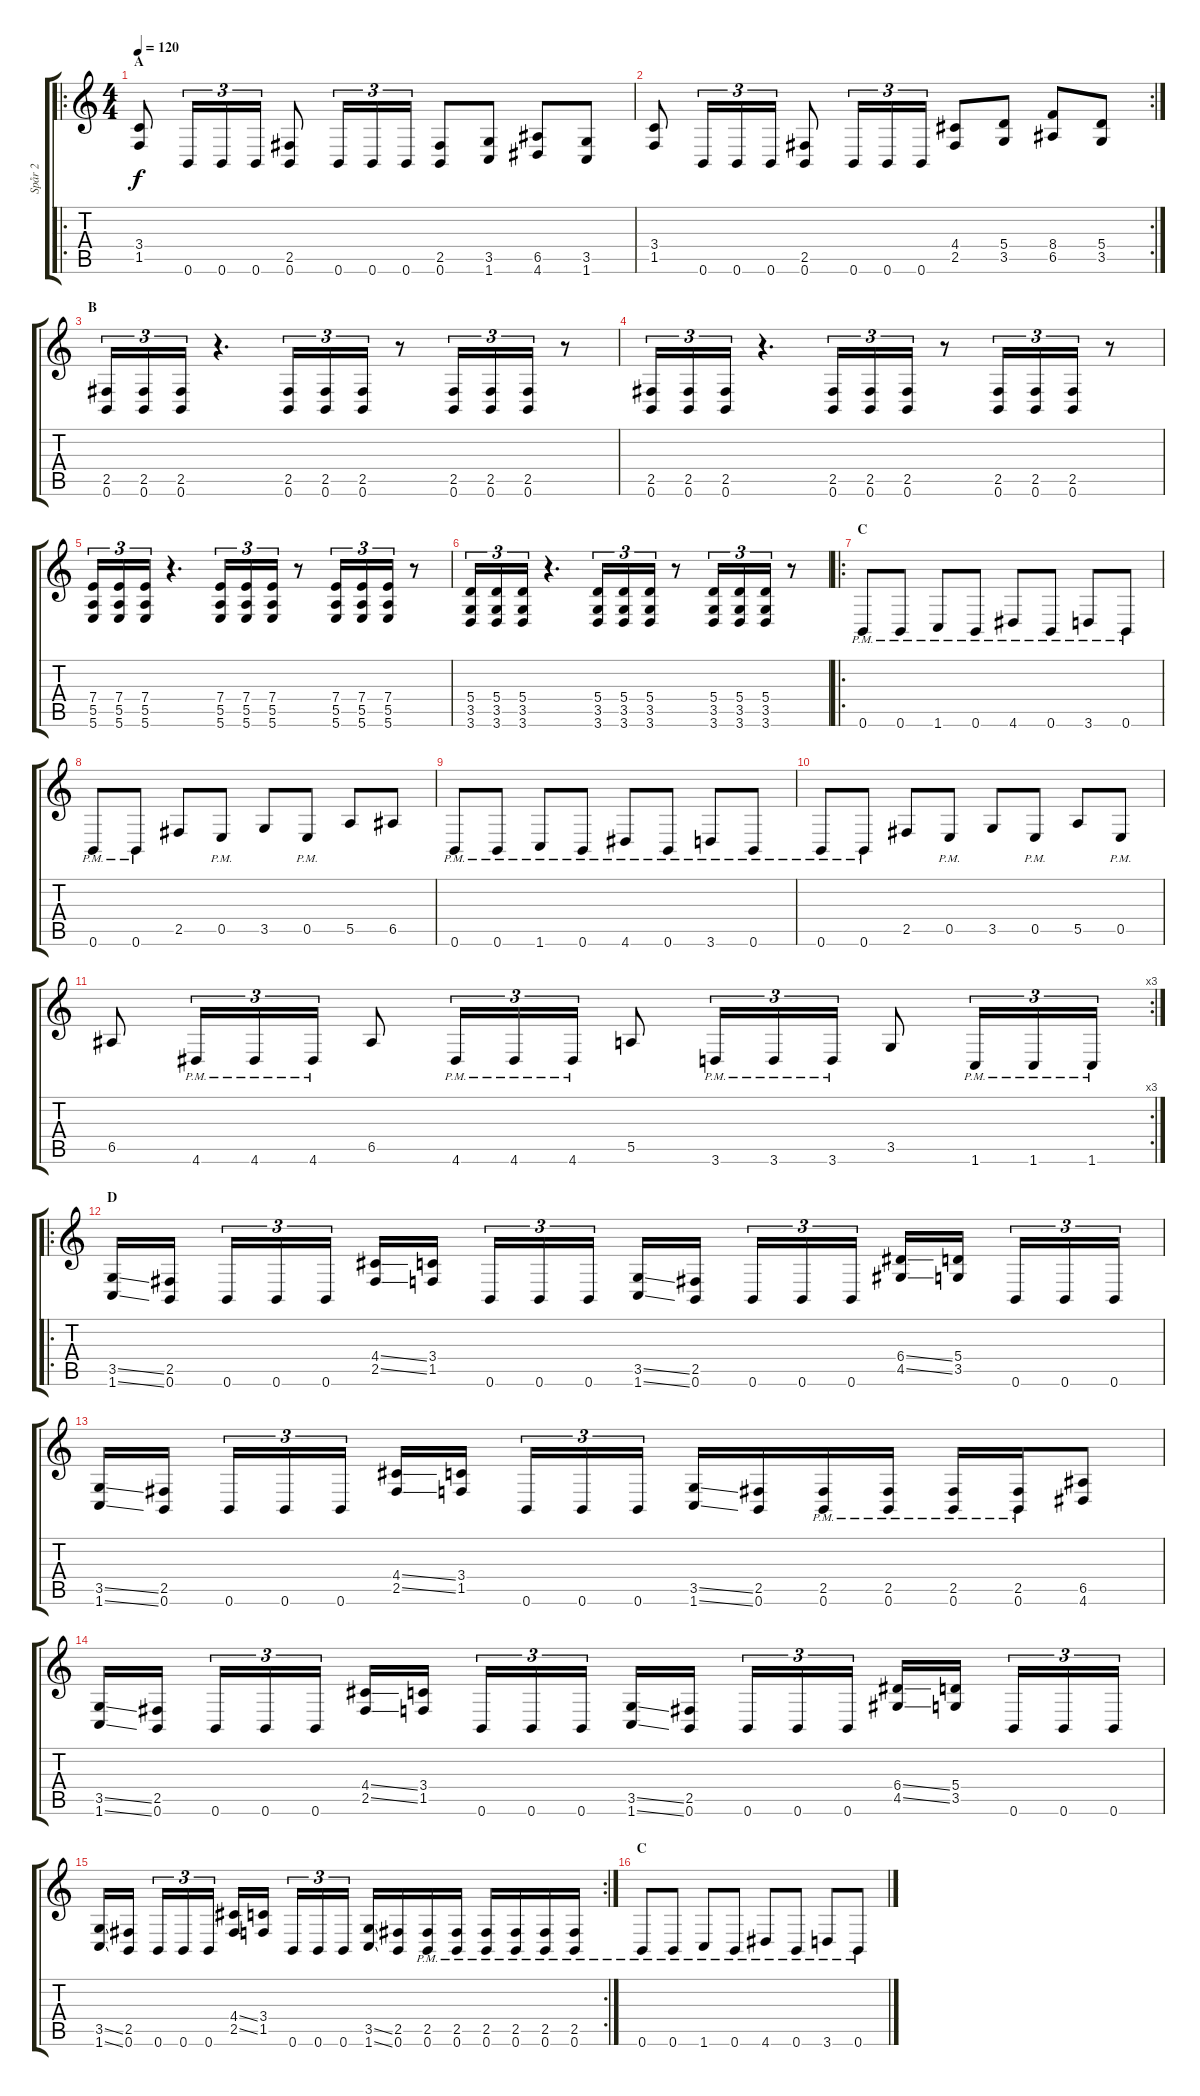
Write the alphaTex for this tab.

\track ("Spår 2" "Spår 2") {instrument distortionguitar}
\staff {score tabs}
\tuning (B3 Gb3 D3 A2 E2 B1) {hide}
\ro
\ts (4 4)
\section ("" "A")
\tempo 120
\clef g2
\ks c
(3.4 1.5).8{dy f instrument distortionguitar} 0.6.16{tu (3 2)} 0.6.16{tu (3 2)} 0.6.16{tu (3 2)} (2.5 0.6).8 0.6.16{tu (3 2)} 0.6.16{tu (3 2)} 0.6.16{tu (3 2)} (2.5 0.6).8 (3.5 1.6).8 (6.5 4.6).8 (3.5 1.6).8 |
\rc 2
(3.4 1.5).8 0.6.16{tu (3 2)} 0.6.16{tu (3 2)} 0.6.16{tu (3 2)} (2.5 0.6).8 0.6.16{tu (3 2)} 0.6.16{tu (3 2)} 0.6.16{tu (3 2)} (4.4 2.5).8 (5.4 3.5).8 (8.4 6.5).8 (5.4 3.5).8 |
\section ("" "B")
(2.5 0.6).16{tu (3 2)} (2.5 0.6).16{tu (3 2)} (2.5 0.6).16{tu (3 2)} r.4{d} (2.5 0.6).16{tu (3 2)} (2.5 0.6).16{tu (3 2)} (2.5 0.6).16{tu (3 2)} r.8 (2.5 0.6).16{tu (3 2)} (2.5 0.6).16{tu (3 2)} (2.5 0.6).16{tu (3 2)} r.8 |
(2.5 0.6).16{tu (3 2)} (2.5 0.6).16{tu (3 2)} (2.5 0.6).16{tu (3 2)} r.4{d} (2.5 0.6).16{tu (3 2)} (2.5 0.6).16{tu (3 2)} (2.5 0.6).16{tu (3 2)} r.8 (2.5 0.6).16{tu (3 2)} (2.5 0.6).16{tu (3 2)} (2.5 0.6).16{tu (3 2)} r.8 |
(7.4 5.5 5.6).16{tu (3 2)} (7.4 5.5 5.6).16{tu (3 2)} (7.4 5.5 5.6).16{tu (3 2)} r.4{d} (7.4 5.5 5.6).16{tu (3 2)} (7.4 5.5 5.6).16{tu (3 2)} (7.4 5.5 5.6).16{tu (3 2)} r.8 (7.4 5.5 5.6).16{tu (3 2)} (7.4 5.5 5.6).16{tu (3 2)} (7.4 5.5 5.6).16{tu (3 2)} r.8 |
(5.4 3.5 3.6).16{tu (3 2)} (5.4 3.5 3.6).16{tu (3 2)} (5.4 3.5 3.6).16{tu (3 2)} r.4{d} (5.4 3.5 3.6).16{tu (3 2)} (5.4 3.5 3.6).16{tu (3 2)} (5.4 3.5 3.6).16{tu (3 2)} r.8 (5.4 3.5 3.6).16{tu (3 2)} (5.4 3.5 3.6).16{tu (3 2)} (5.4 3.5 3.6).16{tu (3 2)} r.8 |
\ro
\section ("" "C")
0.6{pm}.8 0.6{pm}.8 1.6{pm}.8 0.6{pm}.8 4.6{pm}.8 0.6{pm}.8 3.6{pm}.8 0.6{pm}.8 |
0.6{pm}.8 0.6{pm}.8 2.5.8 0.5{pm}.8 3.5.8 0.5{pm}.8 5.5.8 6.5.8 |
0.6{pm}.8 0.6{pm}.8 1.6{pm}.8 0.6{pm}.8 4.6{pm}.8 0.6{pm}.8 3.6{pm}.8 0.6{pm}.8 |
0.6{pm}.8 0.6{pm}.8 2.5.8 0.5{pm}.8 3.5.8 0.5{pm}.8 5.5.8 0.5{pm}.8 |
\rc 3
6.5.8 4.6{pm}.16{tu (3 2)} 4.6{pm}.16{tu (3 2)} 4.6{pm}.16{tu (3 2)} 6.5.8 4.6{pm}.16{tu (3 2)} 4.6{pm}.16{tu (3 2)} 4.6{pm}.16{tu (3 2)} 5.5.8 3.6{pm}.16{tu (3 2)} 3.6{pm}.16{tu (3 2)} 3.6{pm}.16{tu (3 2)} 3.5.8 1.6{pm}.16{tu (3 2)} 1.6{pm}.16{tu (3 2)} 1.6{pm}.16{tu (3 2)} |
\ro
\section ("" "D")
(3.5{ss} 1.6{ss}).16 (2.5 0.6).16 0.6.16{tu (3 2)} 0.6.16{tu (3 2)} 0.6.16{tu (3 2)} (4.4{ss} 2.5{ss}).16 (3.4 1.5).16 0.6.16{tu (3 2)} 0.6.16{tu (3 2)} 0.6.16{tu (3 2)} (3.5{ss} 1.6{ss}).16 (2.5 0.6).16 0.6.16{tu (3 2)} 0.6.16{tu (3 2)} 0.6.16{tu (3 2)} (6.4{ss} 4.5{ss}).16 (5.4 3.5).16 0.6.16{tu (3 2)} 0.6.16{tu (3 2)} 0.6.16{tu (3 2)} |
(3.5{ss} 1.6{ss}).16 (2.5 0.6).16 0.6.16{tu (3 2)} 0.6.16{tu (3 2)} 0.6.16{tu (3 2)} (4.4{ss} 2.5{ss}).16 (3.4 1.5).16 0.6.16{tu (3 2)} 0.6.16{tu (3 2)} 0.6.16{tu (3 2)} (3.5{ss} 1.6{ss}).16 (2.5 0.6).16 (2.5{pm} 0.6{pm}).16 (2.5{pm} 0.6{pm}).16 (2.5{pm} 0.6{pm}).16 (2.5{pm} 0.6{pm}).16 (6.5 4.6).8 |
(3.5{ss} 1.6{ss}).16 (2.5 0.6).16 0.6.16{tu (3 2)} 0.6.16{tu (3 2)} 0.6.16{tu (3 2)} (4.4{ss} 2.5{ss}).16 (3.4 1.5).16 0.6.16{tu (3 2)} 0.6.16{tu (3 2)} 0.6.16{tu (3 2)} (3.5{ss} 1.6{ss}).16 (2.5 0.6).16 0.6.16{tu (3 2)} 0.6.16{tu (3 2)} 0.6.16{tu (3 2)} (6.4{ss} 4.5{ss}).16 (5.4 3.5).16 0.6.16{tu (3 2)} 0.6.16{tu (3 2)} 0.6.16{tu (3 2)} |
\rc 2
(3.5{ss} 1.6{ss}).16 (2.5 0.6).16 0.6.16{tu (3 2)} 0.6.16{tu (3 2)} 0.6.16{tu (3 2)} (4.4{ss} 2.5{ss}).16 (3.4 1.5).16 0.6.16{tu (3 2)} 0.6.16{tu (3 2)} 0.6.16{tu (3 2)} (3.5{ss} 1.6{ss}).16 (2.5 0.6).16 (2.5{pm} 0.6{pm}).16 (2.5{pm} 0.6{pm}).16 (2.5{pm} 0.6{pm}).16 (2.5{pm} 0.6{pm}).16 (2.5{pm} 0.6{pm}).16 (2.5{pm} 0.6{pm}).16 |
\section ("" "C")
0.6{pm}.8 0.6{pm}.8 1.6{pm}.8 0.6{pm}.8 4.6{pm}.8 0.6{pm}.8 3.6{pm}.8 0.6{pm}.8
